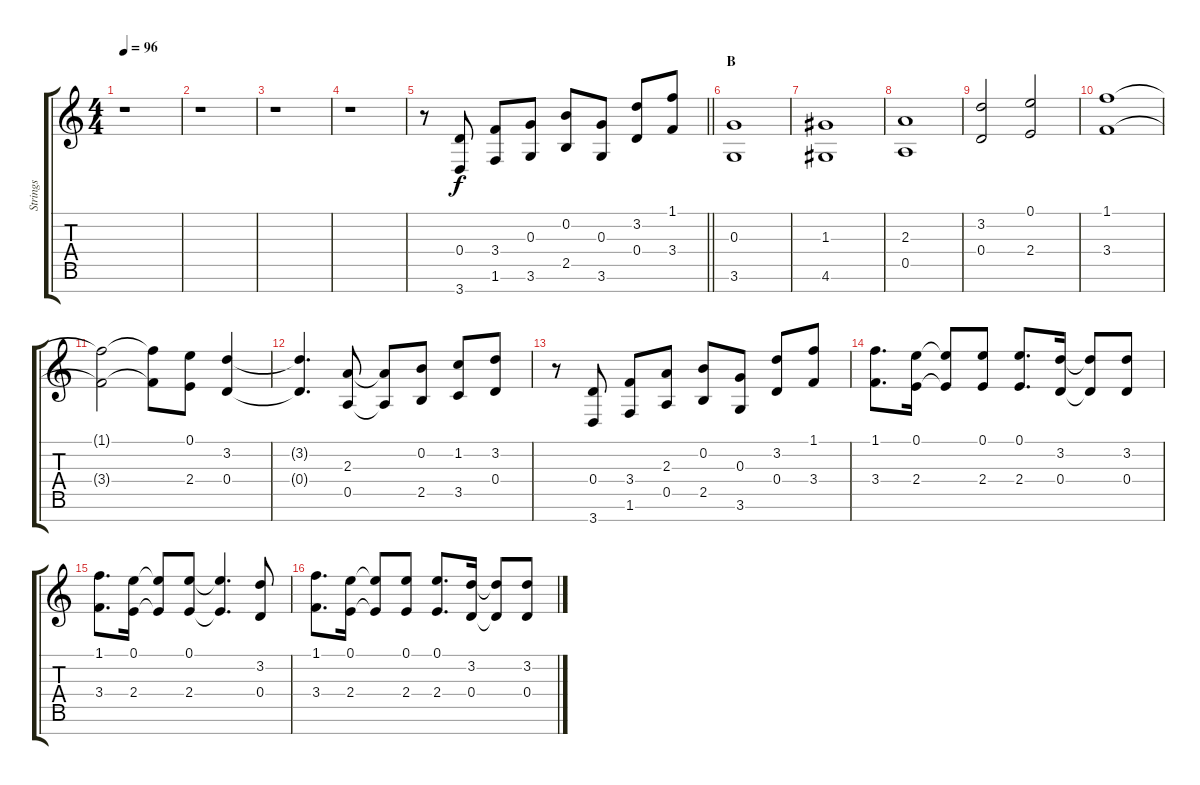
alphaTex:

\track ("Strings" "Strings") {instrument stringensemble1}
\staff {score tabs}
\tuning (E5 B4 G4 D4 A3 E3 B2) {hide}
\ts (4 4)
\tempo 96
\clef g2
\ks c
r.1{dy f} |
r.1 |
r.1 |
r.1 |
\barLineRight lightlight
r.8 (0.4 3.7).8 (3.4 1.6).8 (0.3 3.6).8 (0.2 2.5).8 (0.3 3.6).8 (3.2 0.4).8 (1.1 3.4).8 |
\section ("" "B")
(0.3 3.6).1 |
(1.3 4.6).1 |
(2.3 0.5).1 |
(3.2 0.4).2 (0.1 2.4).2 |
(1.1 3.4).1 |
(1.1{t} 3.4{t}).2 (1.1{t} 3.4{t}).8 (0.1 2.4).8 (3.2 0.4).4 |
(3.2{t} 0.4{t}).4{d} (2.3 0.5).8 (2.3{t} 0.5{t}).8 (0.2 2.5).8 (1.2 3.5).8 (3.2 0.4).8 |
r.8 (0.4 3.7).8 (3.4 1.6).8 (2.3 0.5).8 (0.2 2.5).8 (0.3 3.6).8 (3.2 0.4).8 (1.1 3.4).8 |
(1.1 3.4).8{d} (0.1 2.4).16 (0.1{t} 2.4{t}).8 (0.1 2.4).8 (0.1 2.4).8{d} (3.2 0.4).16 (3.2{t} 0.4{t}).8 (3.2 0.4).8 |
(1.1 3.4).8{d} (0.1 2.4).16 (0.1{t} 2.4{t}).8 (0.1 2.4).8 (0.1{t} 2.4{t}).4{d} (3.2 0.4).8 |
(1.1 3.4).8{d} (0.1 2.4).16 (0.1{t} 2.4{t}).8 (0.1 2.4).8 (0.1 2.4).8{d} (3.2 0.4).16 (3.2{t} 0.4{t}).8 (3.2 0.4).8
